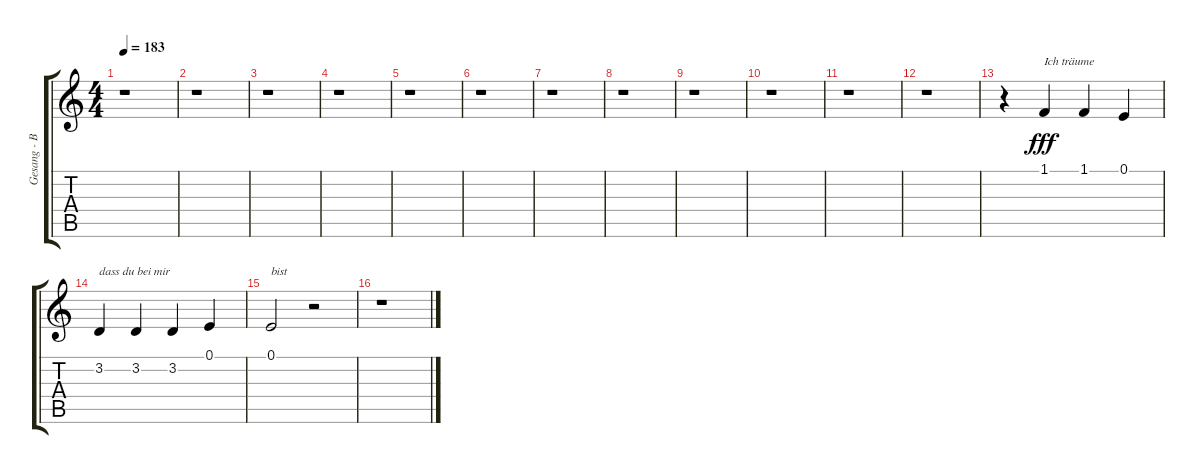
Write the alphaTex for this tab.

\track ("Gesang - Bela B." "Gesang - B") {instrument tenorsax}
\staff {score tabs}
\tuning (E4 B3 G3 D3 A2 D2) {hide}
\ts (4 4)
\tempo 183
\clef g2
\ks c
r.1{dy fff} |
r.1 |
r.1 |
r.1 |
r.1 |
r.1 |
r.1 |
r.1 |
r.1 |
r.1 |
r.1 |
r.1 |
r.4 1.1.4{txt "Ich träume"} 1.1.4 0.1.4 |
3.2.4{txt "dass du bei mir"} 3.2.4 3.2.4 0.1.4 |
0.1.2{txt "bist"} r.2 |
r.1
